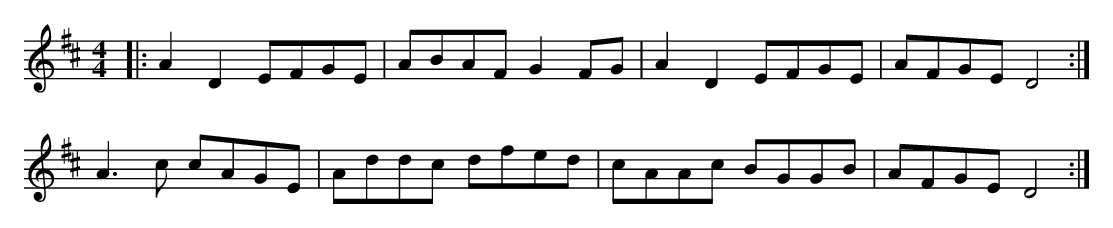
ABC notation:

X:1
M:4/4
K:D
|:A2D2 EFGE|ABAF G2FG|A2D2 EFGE|AFGE D4:|
A3c cAGE|Addc dfed|cAAc BGGB|AFGE D4:|
